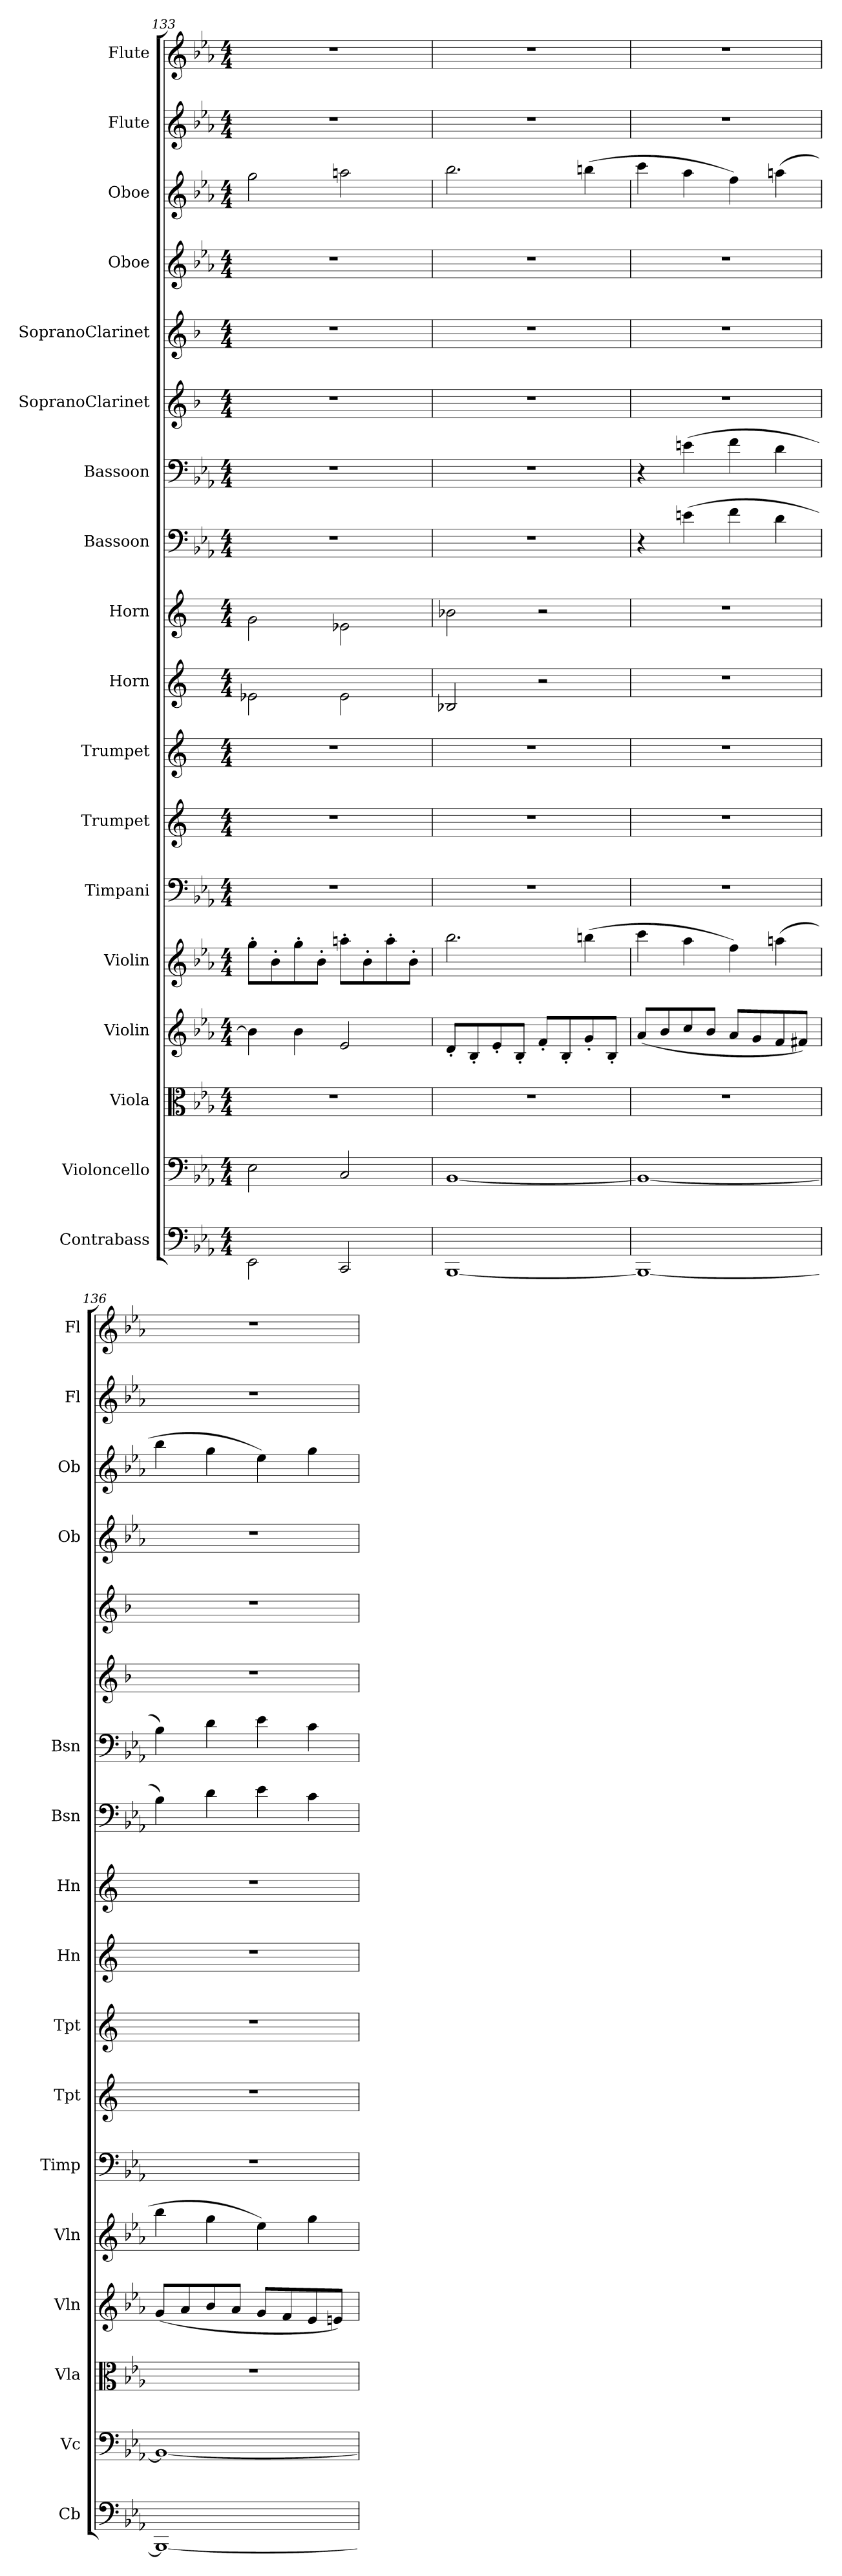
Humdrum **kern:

**kern	**kern	**kern	**kern	**kern	**kern	**kern	**kern	**kern	**kern	**kern	**kern	**kern	**kern	**kern	**kern	**kern	**kern
*part18	*part17	*part16	*part15	*part14	*part13	*part12	*part11	*part10	*part9	*part8	*part7	*part6	*part5	*part4	*part3	*part2	*part1
*staff18	*staff17	*staff16	*staff15	*staff14	*staff13	*staff12	*staff11	*staff10	*staff9	*staff8	*staff7	*staff6	*staff5	*staff4	*staff3	*staff2	*staff1
*I"Contrabass	*I"Violoncello	*I"Viola	*I"Violin	*I"Violin	*I"Timpani	*I"Trumpet	*I"Trumpet	*I"Horn	*I"Horn	*I"Bassoon	*I"Bassoon	*I"SopranoClarinet	*I"SopranoClarinet	*I"Oboe	*I"Oboe	*I"Flute	*I"Flute
*I'Cb	*I'Vc	*I'Vla	*I'Vln	*I'Vln	*I'Timp	*I'Tpt	*I'Tpt	*I'Hn	*I'Hn	*I'Bsn	*I'Bsn	*	*	*I'Ob	*I'Ob	*I'Fl	*I'Fl
*clefF4	*clefF4	*clefC3	*clefG2	*clefG2	*clefF4	*clefG2	*clefG2	*clefG2	*clefG2	*clefF4	*clefF4	*clefG2	*clefG2	*clefG2	*clefG2	*clefG2	*clefG2
*k[b-e-a-]	*k[b-e-a-]	*k[b-e-a-]	*k[b-e-a-]	*k[b-e-a-]	*k[b-e-a-]	*k[]	*k[]	*k[]	*k[]	*k[b-e-a-]	*k[b-e-a-]	*k[b-]	*k[b-]	*k[b-e-a-]	*k[b-e-a-]	*k[b-e-a-]	*k[b-e-a-]
*M4/4	*M4/4	*M4/4	*M4/4	*M4/4	*M4/4	*M4/4	*M4/4	*M4/4	*M4/4	*M4/4	*M4/4	*M4/4	*M4/4	*M4/4	*M4/4	*M4/4	*M4/4
=133	=133	=133	=133	=133	=133	=133	=133	=133	=133	=133	=133	=133	=133	=133	=133	=133	=133
2EE-\	2E-\	1r	4b-\]	8gg'\L	1r	1r	1r	2e-X\	2g\	1r	1r	1r	1r	1r	2gg\	1r	1r
.	.	.	.	8b-'\	.	.	.	.	.	.	.	.	.	.	.	.	.
.	.	.	4b-\	8gg'\	.	.	.	.	.	.	.	.	.	.	.	.	.
.	.	.	.	8b-'\J	.	.	.	.	.	.	.	.	.	.	.	.	.
2CC/	2C/	.	2e-/	8aan'\L	.	.	.	2e-\	2e-X\	.	.	.	.	.	2aan\	.	.
.	.	.	.	8b-'\	.	.	.	.	.	.	.	.	.	.	.	.	.
.	.	.	.	8aa'\	.	.	.	.	.	.	.	.	.	.	.	.	.
.	.	.	.	8b-'\J	.	.	.	.	.	.	.	.	.	.	.	.	.
=134	=134	=134	=134	=134	=134	=134	=134	=134	=134	=134	=134	=134	=134	=134	=134	=134	=134
[1BBB-/	[1BB-/	1r	8d'/L	2.bb-\	1r	1r	1r	2B-X/	2b-X\	1r	1r	1r	1r	1r	2.bb-\	1r	1r
.	.	.	8B-'/	.	.	.	.	.	.	.	.	.	.	.	.	.	.
.	.	.	8e-'/	.	.	.	.	.	.	.	.	.	.	.	.	.	.
.	.	.	8B-'/J	.	.	.	.	.	.	.	.	.	.	.	.	.	.
.	.	.	8f'/L	.	.	.	.	2r	2r	.	.	.	.	.	.	.	.
.	.	.	8B-'/	.	.	.	.	.	.	.	.	.	.	.	.	.	.
.	.	.	8g'/	(4bbn\	.	.	.	.	.	.	.	.	.	.	(4bbn\	.	.
.	.	.	8B-'/J	.	.	.	.	.	.	.	.	.	.	.	.	.	.
=135	=135	=135	=135	=135	=135	=135	=135	=135	=135	=135	=135	=135	=135	=135	=135	=135	=135
1BBB-/_	1BB-/_	1r	(8a-/L	4ccc\	1r	1r	1r	1r	1r	4r	4r	1r	1r	1r	4ccc\	1r	1r
.	.	.	8b-/	.	.	.	.	.	.	.	.	.	.	.	.	.	.
.	.	.	8cc/	4aa-\	.	.	.	.	.	(4en\	(4en\	.	.	.	4aa-\	.	.
.	.	.	8b-/J	.	.	.	.	.	.	.	.	.	.	.	.	.	.
.	.	.	8a-/L	4ff\)	.	.	.	.	.	4f\	4f\	.	.	.	4ff\)	.	.
.	.	.	8g/	.	.	.	.	.	.	.	.	.	.	.	.	.	.
.	.	.	8f/	(4aan\	.	.	.	.	.	4d\	4d\	.	.	.	(4aan\	.	.
.	.	.	8f#X/J)	.	.	.	.	.	.	.	.	.	.	.	.	.	.
=136	=136	=136	=136	=136	=136	=136	=136	=136	=136	=136	=136	=136	=136	=136	=136	=136	=136
1BBB-/_	1BB-/_	1r	(8g/L	4bb-\	1r	1r	1r	1r	1r	4B-\)	4B-\)	1r	1r	1r	4bb-\	1r	1r
.	.	.	8a-/	.	.	.	.	.	.	.	.	.	.	.	.	.	.
.	.	.	8b-/	4gg\	.	.	.	.	.	4d\	4d\	.	.	.	4gg\	.	.
.	.	.	8a-/J	.	.	.	.	.	.	.	.	.	.	.	.	.	.
.	.	.	8g/L	4ee-\)	.	.	.	.	.	4e-\	4e-\	.	.	.	4ee-\)	.	.
.	.	.	8f/	.	.	.	.	.	.	.	.	.	.	.	.	.	.
.	.	.	8e-/	4gg\	.	.	.	.	.	4c\	4c\	.	.	.	4gg\	.	.
.	.	.	8en/J)	.	.	.	.	.	.	.	.	.	.	.	.	.	.
=	=	=	=	=	=	=	=	=	=	=	=	=	=	=	=	=	=
*-	*-	*-	*-	*-	*-	*-	*-	*-	*-	*-	*-	*-	*-	*-	*-	*-	*-
